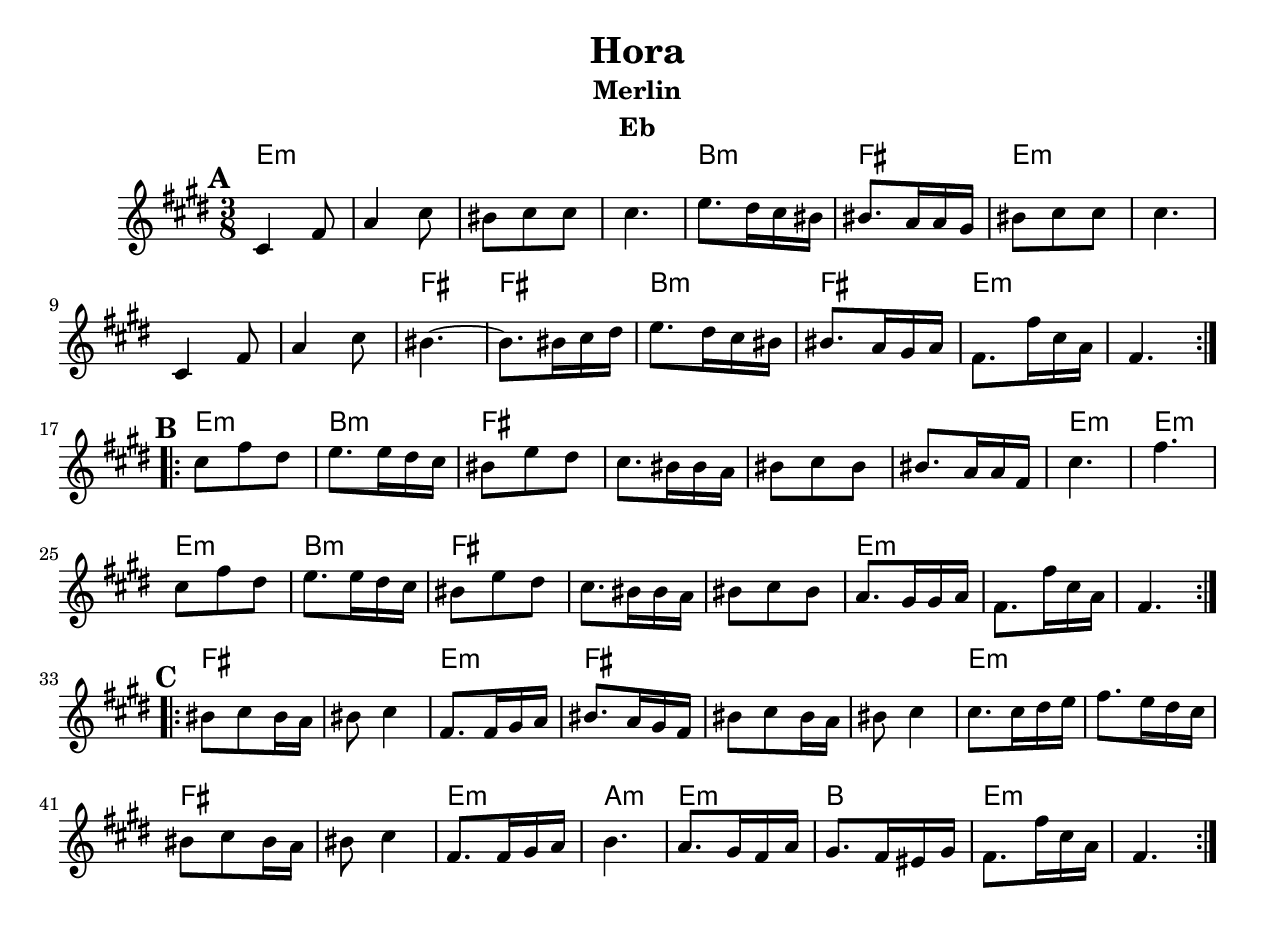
\version "2.18.0"
\language "english"
\pointAndClickOff
\paper{
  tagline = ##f
  %print-all-headers = ##t
  #(set-paper-size "letter")
}

\header{
  title= "Hora"
  subtitle="Merlin"
  composer= ""
  instrument = "Eb"
  arranger= ""
}
ending = { g8. g'16 d bf g4. }
melody =  \transpose c d \relative c {
  \clef treble
  \key d \minor
  \time 3/8
  \set Score.markFormatter = #format-mark-box-alphabet
  %\partial 16*3 a16 d f   %lead in notes

  \repeat volta 2{
  \mark \default
    d4 g8
    bf4 d8
    cs8 d d
    d4.

    f8. e16 d cs
    cs8. bf16 bf a
    cs8 d d
    d4.
    d,4 g8
    bf4 d8
    cs4.~
    cs8. cs16 d e
    f8. e16 d cs
    cs8. bf16 a bf
    \ending

  }


  \repeat volta 2{
  \mark \default
    d'8  g e
    f8. f16 e d
    cs8 f e
    d8. cs16 cs bf
    cs8 d cs
    cs8. bf16 bf g
    d'4.~ g4.
    d8  g e
    f8. f16 e d
    cs8 f e
    d8. cs16 cs bf
    cs8 d cs
    bf8. a16 a bf
    \ending

  }

  \repeat volta 2{
  \mark \default
    cs8  d cs16 bf
    cs8 d4
    g,8. g16 a bf
    cs8. bf16 a g
    cs8 d cs16 bf
    cs8 d4
    d8. d16 e f
    g8. f16 e d
    cs8 d cs16 bf
    cs8 d4
    g,8. g16 a bf
    c4.
    bf8. a16 g bf
    a8. g16 fs a
    \ending

  }
}

harmonies = \chordmode {
  g4.:m
  s4.*3
  d4.:m
  a4.
  g4.:m
  s4.*3
  a4. a4.
  d4.:m
  a4.
  g4.:m s4.
  %part 2
  g4.:m
  d4.:m
  a4.
  s4.*3
  g4.:m
  g4.:m
  g4.:m
  d4.:m
  a4.
  s4.*2
  g4.:m
  s4.*2
  %part3
  a4. s4.
  g4.:m
  a4.
  s4.*2
  g4.:m
  s4.
  a4. s4.
  g4.:m
  c4.:m
  g4.:m
  d4.
  g4.:m
}

\score {\transpose c a
  <<
    \new ChordNames {
      \set chordChanges = ##f
      \harmonies
    }
    \new Staff \melody
  >>

  \layout{indent = 1.0\cm}
  \midi { }
}
